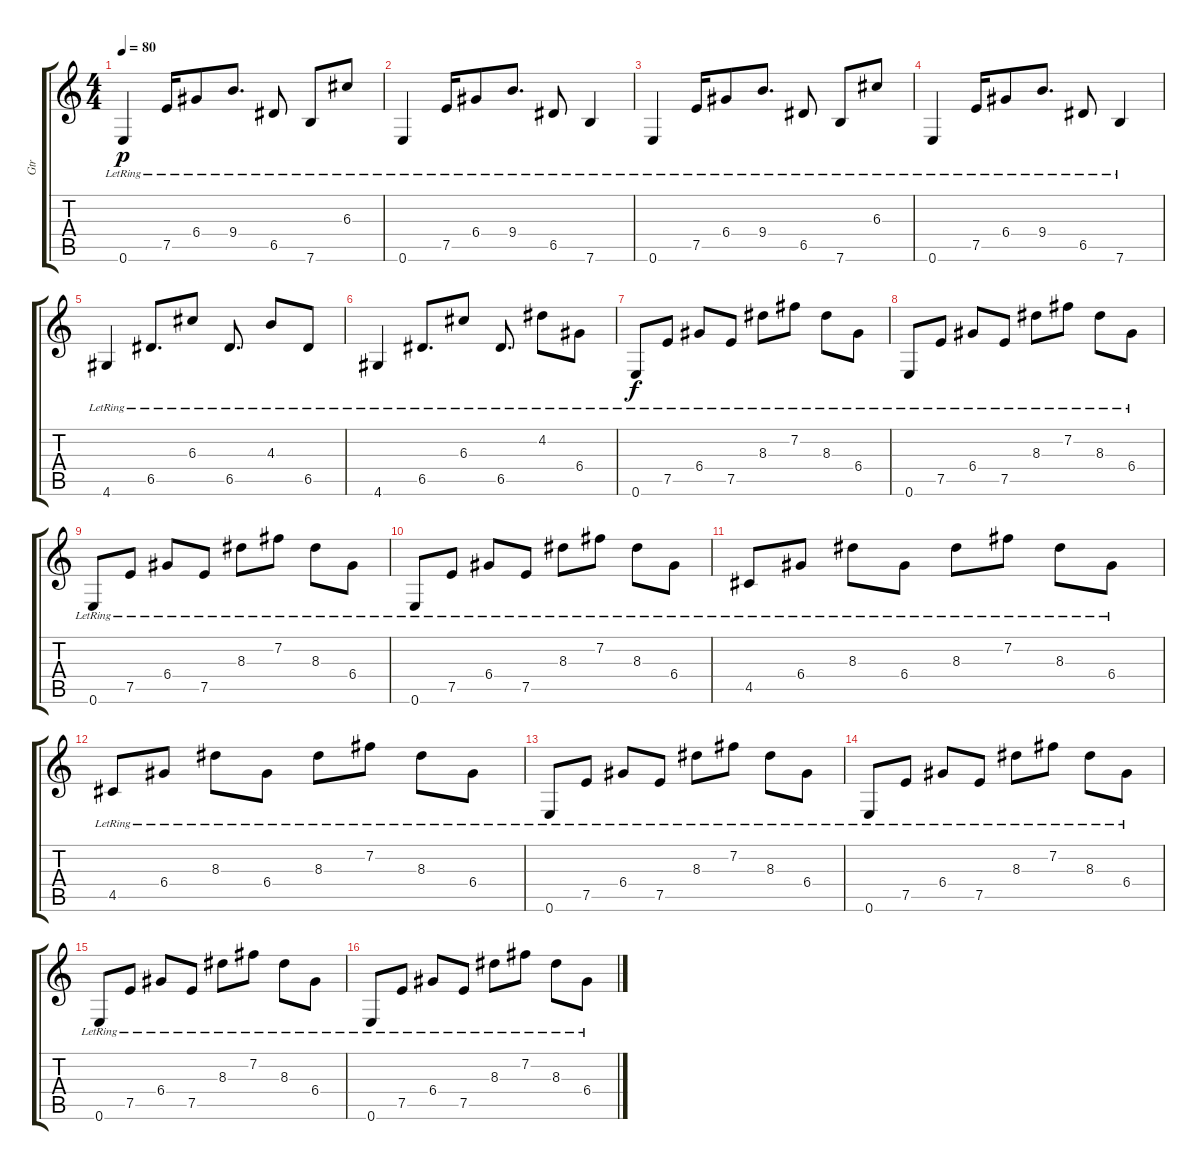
\track ("Gtr" "Gtr") {instrument acousticguitarsteel}
\staff {score tabs}
\tuning (E4 B3 G3 D3 A2 E2) {hide}
\ts (4 4)
\tempo 80
\clef g2
\ks c
0.6{lr}.4{dy p instrument acousticguitarsteel} 7.5{lr}.16 6.4{lr}.8 9.4{lr}.8{d} 6.5{lr}.8 7.6{lr}.8 6.3{lr}.8 |
0.6{lr}.4 7.5{lr}.16 6.4{lr}.8 9.4{lr}.8{d} 6.5{lr}.8 7.6{lr}.4 |
0.6{lr}.4 7.5{lr}.16 6.4{lr}.8 9.4{lr}.8{d} 6.5{lr}.8 7.6{lr}.8 6.3{lr}.8 |
0.6{lr}.4 7.5{lr}.16 6.4{lr}.8 9.4{lr}.8{d} 6.5{lr}.8 7.6{lr}.4 |
4.6{lr}.4 6.5{lr}.8{d} 6.3{lr}.8 6.5{lr}.8{d} 4.3{lr}.8 6.5{lr}.8 |
4.6{lr}.4 6.5{lr}.8{d} 6.3{lr}.8 6.5{lr}.8{d} 4.2{lr}.8 6.4{lr}.8 |
0.6{lr}.8{dy f} 7.5{lr}.8 6.4{lr}.8 7.5{lr}.8 8.3{lr}.8 7.2{lr}.8 8.3{lr}.8 6.4{lr}.8 |
0.6{lr}.8 7.5{lr}.8 6.4{lr}.8 7.5{lr}.8 8.3{lr}.8 7.2{lr}.8 8.3{lr}.8 6.4{lr}.8 |
0.6{lr}.8 7.5{lr}.8 6.4{lr}.8 7.5{lr}.8 8.3{lr}.8 7.2{lr}.8 8.3{lr}.8 6.4{lr}.8 |
0.6{lr}.8 7.5{lr}.8 6.4{lr}.8 7.5{lr}.8 8.3{lr}.8 7.2{lr}.8 8.3{lr}.8 6.4{lr}.8 |
4.5{lr}.8 6.4{lr}.8 8.3{lr}.8 6.4{lr}.8 8.3{lr}.8 7.2{lr}.8 8.3{lr}.8 6.4{lr}.8 |
4.5{lr}.8 6.4{lr}.8 8.3{lr}.8 6.4{lr}.8 8.3{lr}.8 7.2{lr}.8 8.3{lr}.8 6.4{lr}.8 |
0.6{lr}.8 7.5{lr}.8 6.4{lr}.8 7.5{lr}.8 8.3{lr}.8 7.2{lr}.8 8.3{lr}.8 6.4{lr}.8 |
0.6{lr}.8 7.5{lr}.8 6.4{lr}.8 7.5{lr}.8 8.3{lr}.8 7.2{lr}.8 8.3{lr}.8 6.4{lr}.8 |
0.6{lr}.8 7.5{lr}.8 6.4{lr}.8 7.5{lr}.8 8.3{lr}.8 7.2{lr}.8 8.3{lr}.8 6.4{lr}.8 |
0.6{lr}.8 7.5{lr}.8 6.4{lr}.8 7.5{lr}.8 8.3{lr}.8 7.2{lr}.8 8.3{lr}.8 6.4{lr}.8
